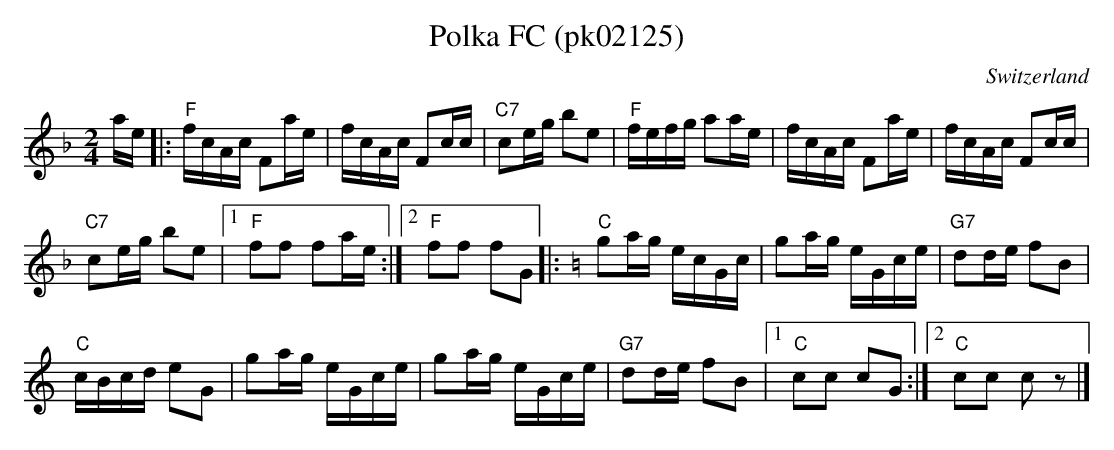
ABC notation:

X:1
T:Polka FC (pk02125)
O:Switzerland
M:2/4
L:1/16
K:F major
ae |: "F"fcAc F2ae | fcAc F2cc | "C7"c2eg b2e2 | "F"fefg a2ae | fcAc F2ae | fcAc F2cc |
"C7"c2eg b2e2 |1 "F"f2f2 f2ae :|2 "F"f2f2 f2G2 |: [K:C] "C"g2ag ecGc | g2ag eGce | "G7"d2de f2B2 |
"C"cBcd e2G2 | g2ag eGce | g2ag eGce | "G7"d2de f2B2 |1 "C"c2c2 c2G2 :|2 "C"c2c2 c2z2 |]
 % pk02125  (Oct 4, 2016)
